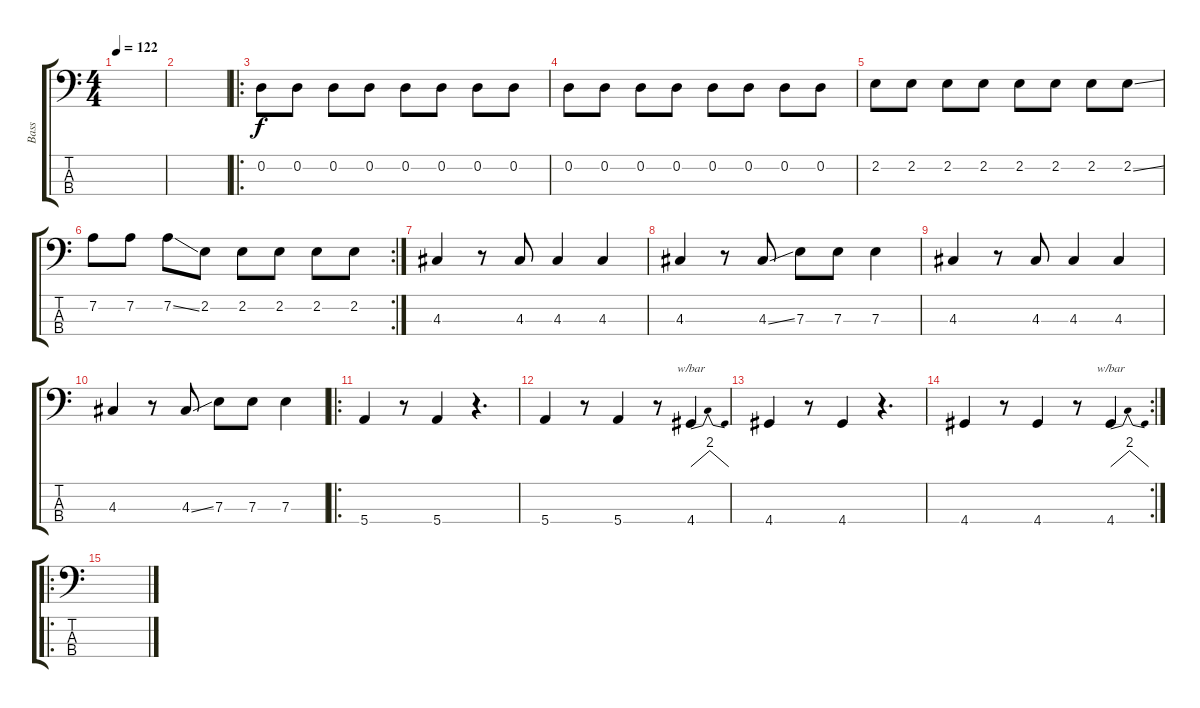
\track ("Bass" "Bass") {instrument electricbassfinger}
\staff {score tabs}
\tuning (G2 D2 A1 E1) {hide}
\ts (4 4)
\tempo 122
\clef f4
\ks c
|
|
\ro
0.2.8 0.2.8 0.2.8 0.2.8 0.2.8 0.2.8 0.2.8 0.2.8 |
0.2.8 0.2.8 0.2.8 0.2.8 0.2.8 0.2.8 0.2.8 0.2.8 |
2.2.8 2.2.8 2.2.8 2.2.8 2.2.8 2.2.8 2.2.8 2.2{ss}.8 |
\rc 2
7.2.8 7.2.8 7.2{ss}.8 2.2.8 2.2.8 2.2.8 2.2.8 2.2.8 |
4.3.4 r.8 4.3.8 4.3.4 4.3.4 |
4.3.4 r.8 4.3{ss}.8 7.3.8 7.3.8 7.3.4 |
4.3.4 r.8 4.3.8 4.3.4 4.3.4 |
4.3.4 r.8 4.3{ss}.8 7.3.8 7.3.8 7.3.4 |
\ro
5.4.4 r.8 5.4.4 r.4{d} |
5.4.4 r.8 5.4.4 r.8 4.4.4{tbe (dip default 0 0 20 8 60 0)} |
4.4.4 r.8 4.4.4 r.4{d} |
\rc 2
4.4.4 r.8 4.4.4 r.8 4.4.4{tbe (dip default 0 0 20 8 60 0)} |
\ro
